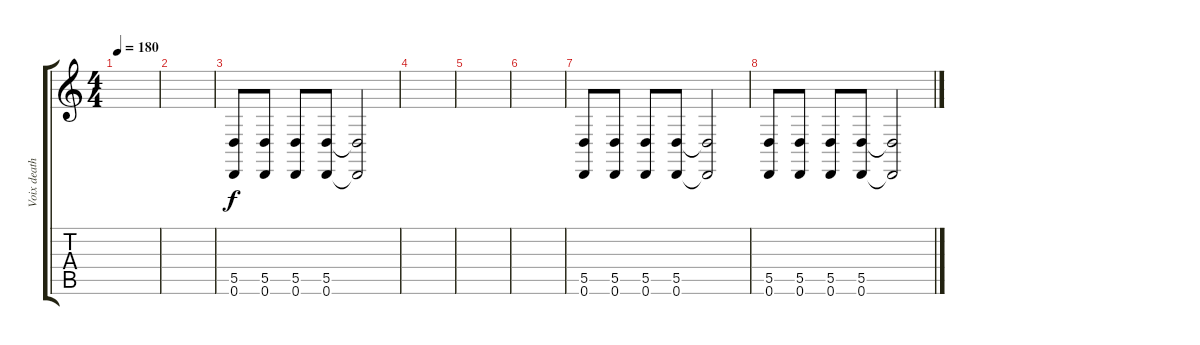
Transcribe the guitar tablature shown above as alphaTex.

\track ("Voix death" "Voix death") {instrument synthbrass1}
\staff {score tabs}
\tuning (E4 B3 G3 D3 A2 D2) {hide}
\ts (4 4)
\tempo 180
\clef g2
\ks c
|
|
(5.5 0.6).8 (5.5 0.6).8 (5.5 0.6).8 (5.5 0.6).8 (5.5{t} 0.6{t}).2 |
|
|
|
(5.5 0.6).8 (5.5 0.6).8 (5.5 0.6).8 (5.5 0.6).8 (5.5{t} 0.6{t}).2 |
(5.5 0.6).8 (5.5 0.6).8 (5.5 0.6).8 (5.5 0.6).8 (5.5{t} 0.6{t}).2
